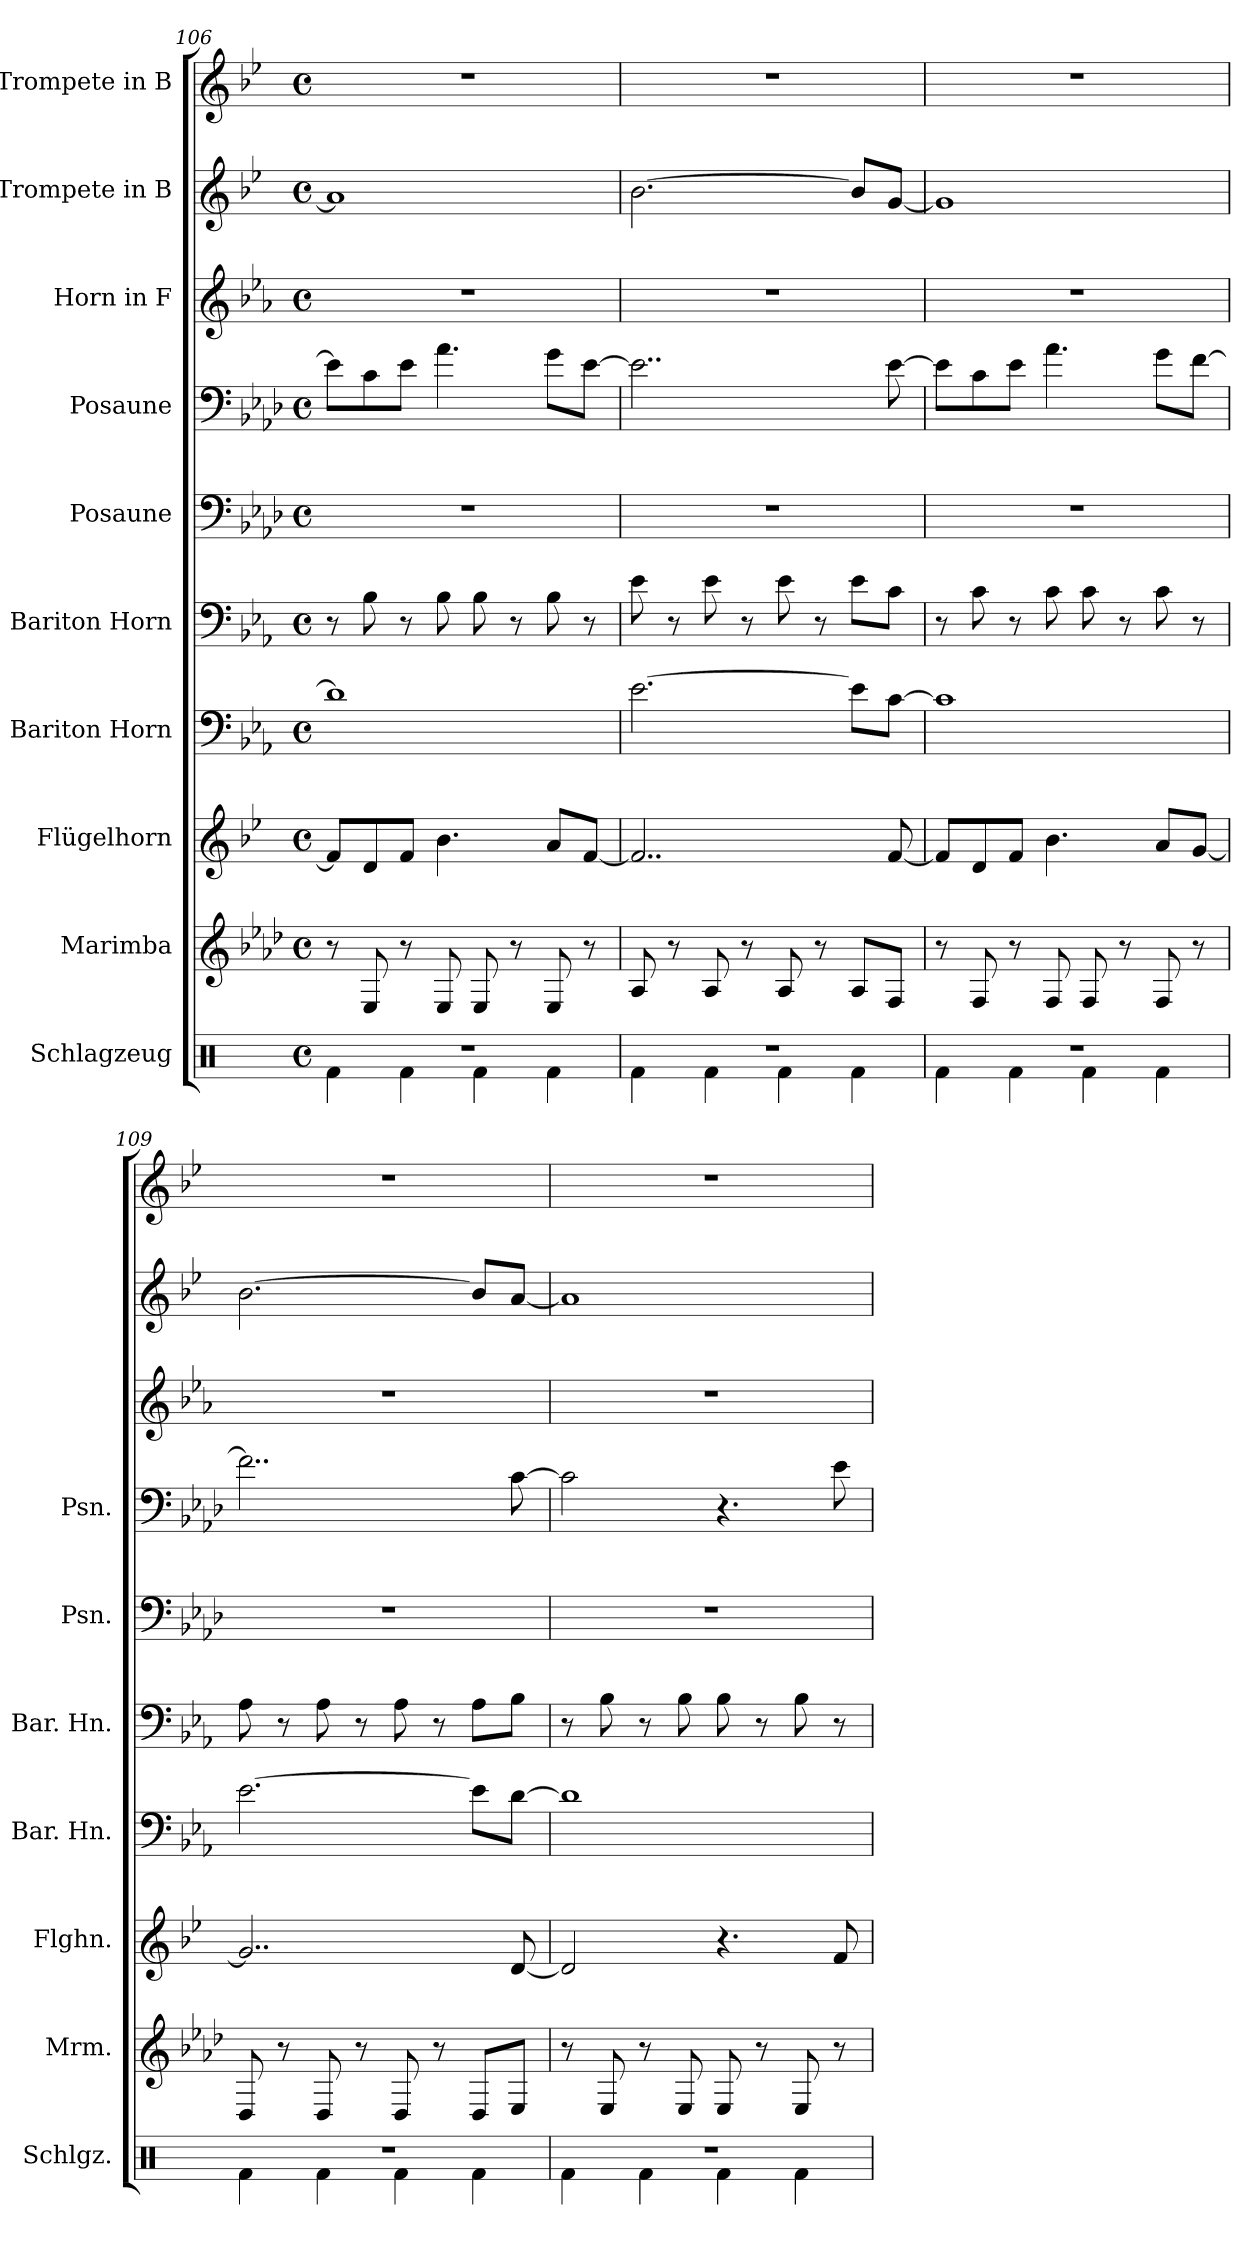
**kern	**kern	**kern	**kern	**kern	**kern	**kern	**kern	**kern	**kern
*part10	*part9	*part8	*part7	*part6	*part5	*part4	*part3	*part2	*part1
*staff10	*staff9	*staff8	*staff7	*staff6	*staff5	*staff4	*staff3	*staff2	*staff1
*I"Schlagzeug	*I"Marimba	*I"Flügelhorn	*I"Bariton Horn	*I"Bariton Horn	*I"Posaune	*I"Posaune	*I"Horn in F	*I"Trompete in B	*I"Trompete in B
*I'Schlgz.	*I'Mrm.	*I'Flghn.	*I'Bar. Hn.	*I'Bar. Hn.	*I'Psn.	*I'Psn.	*	*	*
*clefX	*clefG2	*clefG2	*clefF4	*clefF4	*clefF4	*clefF4	*clefG2	*clefG2	*clefG2
*	*	*ITrd1c2	*ITrd4c7	*ITrd4c7	*	*	*ITrd4c7	*ITrd1c2	*ITrd1c2
*k[]	*k[b-e-a-d-]	*k[b-e-a-d-]	*k[b-e-a-d-]	*k[b-e-a-d-]	*k[b-e-a-d-]	*k[b-e-a-d-]	*k[b-e-a-d-]	*k[b-e-a-d-]	*k[b-e-a-d-]
*M4/4	*M4/4	*M4/4	*M4/4	*M4/4	*M4/4	*M4/4	*M4/4	*M4/4	*M4/4
*met(c)	*met(c)	*met(c)	*met(c)	*met(c)	*met(c)	*met(c)	*met(c)	*met(c)	*met(c)
=106	=106	=106	=106	=106	=106	=106	=106	=106	=106
*^	*	*	*	*	*	*	*	*	*
1r	4Rf\	8r	8e-/L]	1G]	8r	1r	8e-\L]	1r	1g]	1r
.	.	8E-/	8c/	.	8E-\	.	8c\	.	.	.
.	4Rf\	8r	8e-/J	.	8r	.	8e-\J	.	.	.
.	.	8E-/	4.a-\	.	8E-\	.	4.a-\	.	.	.
.	4Rf\	8E-/	.	.	8E-\	.	.	.	.	.
.	.	8r	.	.	8r	.	.	.	.	.
.	4Rf\	8E-/	8g/L	.	8E-\	.	8g\L	.	.	.
.	.	8r	[8e-/J	.	8r	.	[8e-\J	.	.	.
!!LO:PB:g=z
=107	=107	=107	=107	=107	=107	=107	=107	=107	=107	=107
1r	4Rf\	8A-/	2..e-/]	[2.A-\	8A-\	1r	2..e-\]	1r	[2.a-\	1r
.	.	8r	.	.	8r	.	.	.	.	.
.	4Rf\	8A-/	.	.	8A-\	.	.	.	.	.
.	.	8r	.	.	8r	.	.	.	.	.
.	4Rf\	8A-/	.	.	8A-\	.	.	.	.	.
.	.	8r	.	.	8r	.	.	.	.	.
.	4Rf\	8A-/L	.	8A-\L]	8A-\L	.	.	.	8a-/L]	.
.	.	8F/J	[8e-/	[8F\J	8F\J	.	[8e-\	.	[8f/J	.
=108	=108	=108	=108	=108	=108	=108	=108	=108	=108	=108
1r	4Rf\	8r	8e-/L]	1F]	8r	1r	8e-\L]	1r	1f]	1r
.	.	8F/	8c/	.	8F\	.	8c\	.	.	.
.	4Rf\	8r	8e-/J	.	8r	.	8e-\J	.	.	.
.	.	8F/	4.a-\	.	8F\	.	4.a-\	.	.	.
.	4Rf\	8F/	.	.	8F\	.	.	.	.	.
.	.	8r	.	.	8r	.	.	.	.	.
.	4Rf\	8F/	8g/L	.	8F\	.	8g\L	.	.	.
.	.	8r	[8f/J	.	8r	.	[8f\J	.	.	.
=109	=109	=109	=109	=109	=109	=109	=109	=109	=109	=109
1r	4Rf\	8D-/	2..f/]	[2.A-\	8D-\	1r	2..f\]	1r	[2.a-\	1r
.	.	8r	.	.	8r	.	.	.	.	.
.	4Rf\	8D-/	.	.	8D-\	.	.	.	.	.
.	.	8r	.	.	8r	.	.	.	.	.
.	4Rf\	8D-/	.	.	8D-\	.	.	.	.	.
.	.	8r	.	.	8r	.	.	.	.	.
.	4Rf\	8D-/L	.	8A-\L]	8D-\L	.	.	.	8a-/L]	.
.	.	8E-/J	[8c/	[8G\J	8E-\J	.	[8c\	.	[8g/J	.
!!LO:PB:g=z
=110	=110	=110	=110	=110	=110	=110	=110	=110	=110	=110
*	*	*	*	*	*	*	*	*	*	*^
1r	4Rf\	8r	2c/]	1G]	8r	1r	2c\]	1r	1g]	1r	2..ryy
.	.	8E-/	.	.	8E-\	.	.	.	.	.	.
.	4Rf\	8r	.	.	8r	.	.	.	.	.	.
.	.	8E-/	.	.	8E-\	.	.	.	.	.	.
.	4Rf\	8E-/	4.r	.	8E-\	.	4.r	.	.	.	.
.	.	8r	.	.	8r	.	.	.	.	.	.
.	4Rf\	8E-/	.	.	8E-\	.	.	.	.	.	.
*	*	*	*	*	*	*	*	*	*	*MM120	*
.	.	8r	8e-/	.	8r	.	8e-\	.	.	.	8ryy
*v	*v	*	*	*	*	*	*	*	*	*v	*v
=	=	=	=	=	=	=	=	=	=
*-	*-	*-	*-	*-	*-	*-	*-	*-	*-
